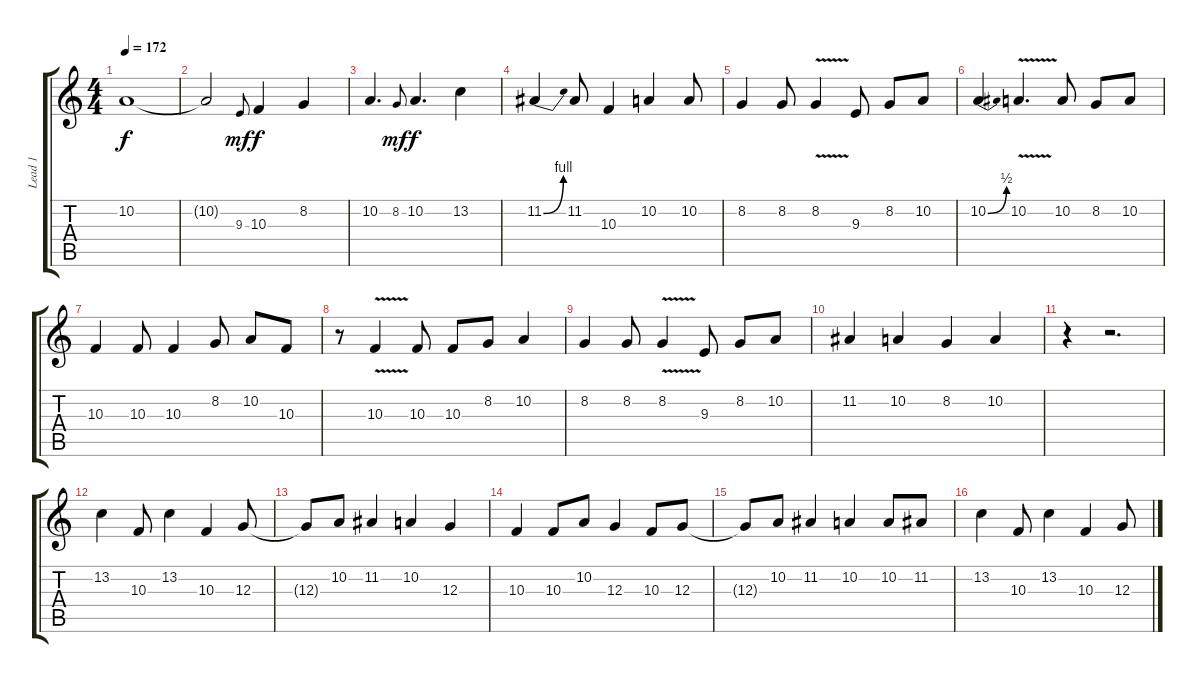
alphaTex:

\track ("Lead 1" "Lead 1") {instrument acousticgrandpiano}
\staff {score tabs}
\tuning (E4 B3 G3 D3 A2 E2) {hide}
\ts (4 4)
\tempo 172
\clef g2
\ks c
10.2.1{dy f} |
10.2{t}.2 9.3.8{gr onbeat dy mf} 10.3.4{dy f} 8.2.4 |
10.2.4{d} 8.2.8{gr onbeat dy mf} 10.2.4{d dy f} 13.2.4 |
11.2{be (bend 0 0 60 4)}.4 11.2.8 10.3.4 10.2.4 10.2.8 |
8.2.4 8.2.8 8.2{v}.4 9.3.8 8.2.8 10.2.8 |
10.2{be (bend 0 0 60 2)}.4 10.2{v}.4{d} 10.2.8 8.2.8 10.2.8 |
10.3.4 10.3.8 10.3.4 8.2.8 10.2.8 10.3.8 |
r.8 10.3{v}.4 10.3.8 10.3.8 8.2.8 10.2.4 |
8.2.4 8.2.8 8.2{v}.4 9.3.8 8.2.8 10.2.8 |
11.2.4 10.2.4 8.2.4 10.2.4 |
r.4 r.2{d} |
13.2.4 10.3.8 13.2.4 10.3.4 12.3.8 |
12.3{t}.8 10.2.8 11.2.4 10.2.4 12.3.4 |
10.3.4 10.3.8 10.2.8 12.3.4 10.3.8 12.3.8 |
12.3{t}.8 10.2.8 11.2.4 10.2.4 10.2.8 11.2.8 |
13.2.4 10.3.8 13.2.4 10.3.4 12.3.8
